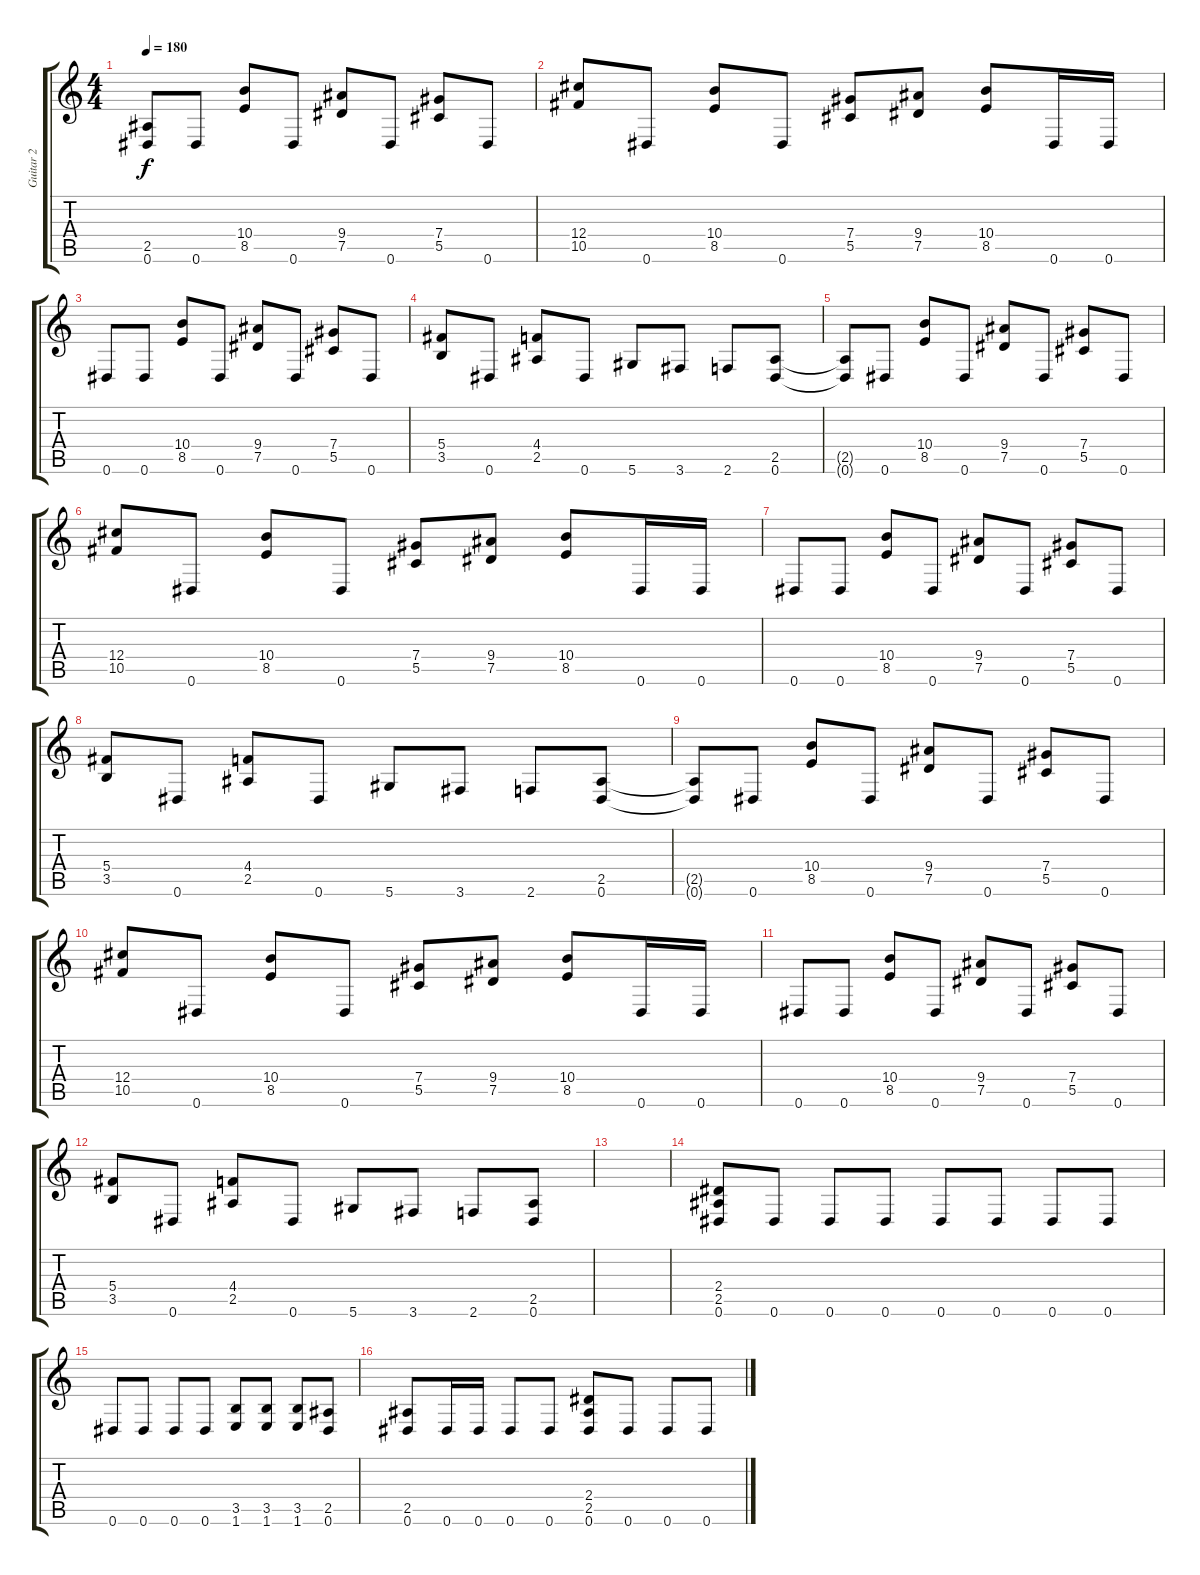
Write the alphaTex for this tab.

\track ("Guitar 2" "Guitar 2") {instrument distortionguitar}
\staff {score tabs}
\tuning (Eb4 Bb3 Gb3 Db3 Ab2 Eb2) {hide}
\ts (4 4)
\tempo 180
\clef g2
\ks c
(2.5{t} 0.6{t}).8{dy f} 0.6.8 (10.4 8.5).8 0.6.8 (9.4 7.5).8 0.6.8 (7.4 5.5).8 0.6.8 |
(12.4 10.5).8 0.6.8 (10.4 8.5).8 0.6.8 (7.4 5.5).8 (9.4 7.5).8 (10.4 8.5).8 0.6.16 0.6.16 |
0.6.8 0.6.8 (10.4 8.5).8 0.6.8 (9.4 7.5).8 0.6.8 (7.4 5.5).8 0.6.8 |
(5.4 3.5).8 0.6.8 (4.4 2.5).8 0.6.8 5.6.8 3.6.8 2.6.8 (2.5 0.6).8 |
(2.5{t} 0.6{t}).8 0.6.8 (10.4 8.5).8 0.6.8 (9.4 7.5).8 0.6.8 (7.4 5.5).8 0.6.8 |
(12.4 10.5).8 0.6.8 (10.4 8.5).8 0.6.8 (7.4 5.5).8 (9.4 7.5).8 (10.4 8.5).8 0.6.16 0.6.16 |
0.6.8 0.6.8 (10.4 8.5).8 0.6.8 (9.4 7.5).8 0.6.8 (7.4 5.5).8 0.6.8 |
(5.4 3.5).8 0.6.8 (4.4 2.5).8 0.6.8 5.6.8 3.6.8 2.6.8 (2.5 0.6).8 |
(2.5{t} 0.6{t}).8 0.6.8 (10.4 8.5).8 0.6.8 (9.4 7.5).8 0.6.8 (7.4 5.5).8 0.6.8 |
(12.4 10.5).8 0.6.8 (10.4 8.5).8 0.6.8 (7.4 5.5).8 (9.4 7.5).8 (10.4 8.5).8 0.6.16 0.6.16 |
0.6.8 0.6.8 (10.4 8.5).8 0.6.8 (9.4 7.5).8 0.6.8 (7.4 5.5).8 0.6.8 |
(5.4 3.5).8 0.6.8 (4.4 2.5).8 0.6.8 5.6.8 3.6.8 2.6.8 (2.5 0.6).8 |
|
(2.4 2.5 0.6).8 0.6.8 0.6.8 0.6.8 0.6.8 0.6.8 0.6.8 0.6.8 |
0.6.8 0.6.8 0.6.8 0.6.8 (3.5 1.6).8 (3.5 1.6).8 (3.5 1.6).8 (2.5 0.6).8 |
(2.5 0.6).8 0.6.16 0.6.16 0.6.8 0.6.8 (2.4 2.5 0.6).8 0.6.8 0.6.8 0.6.8
